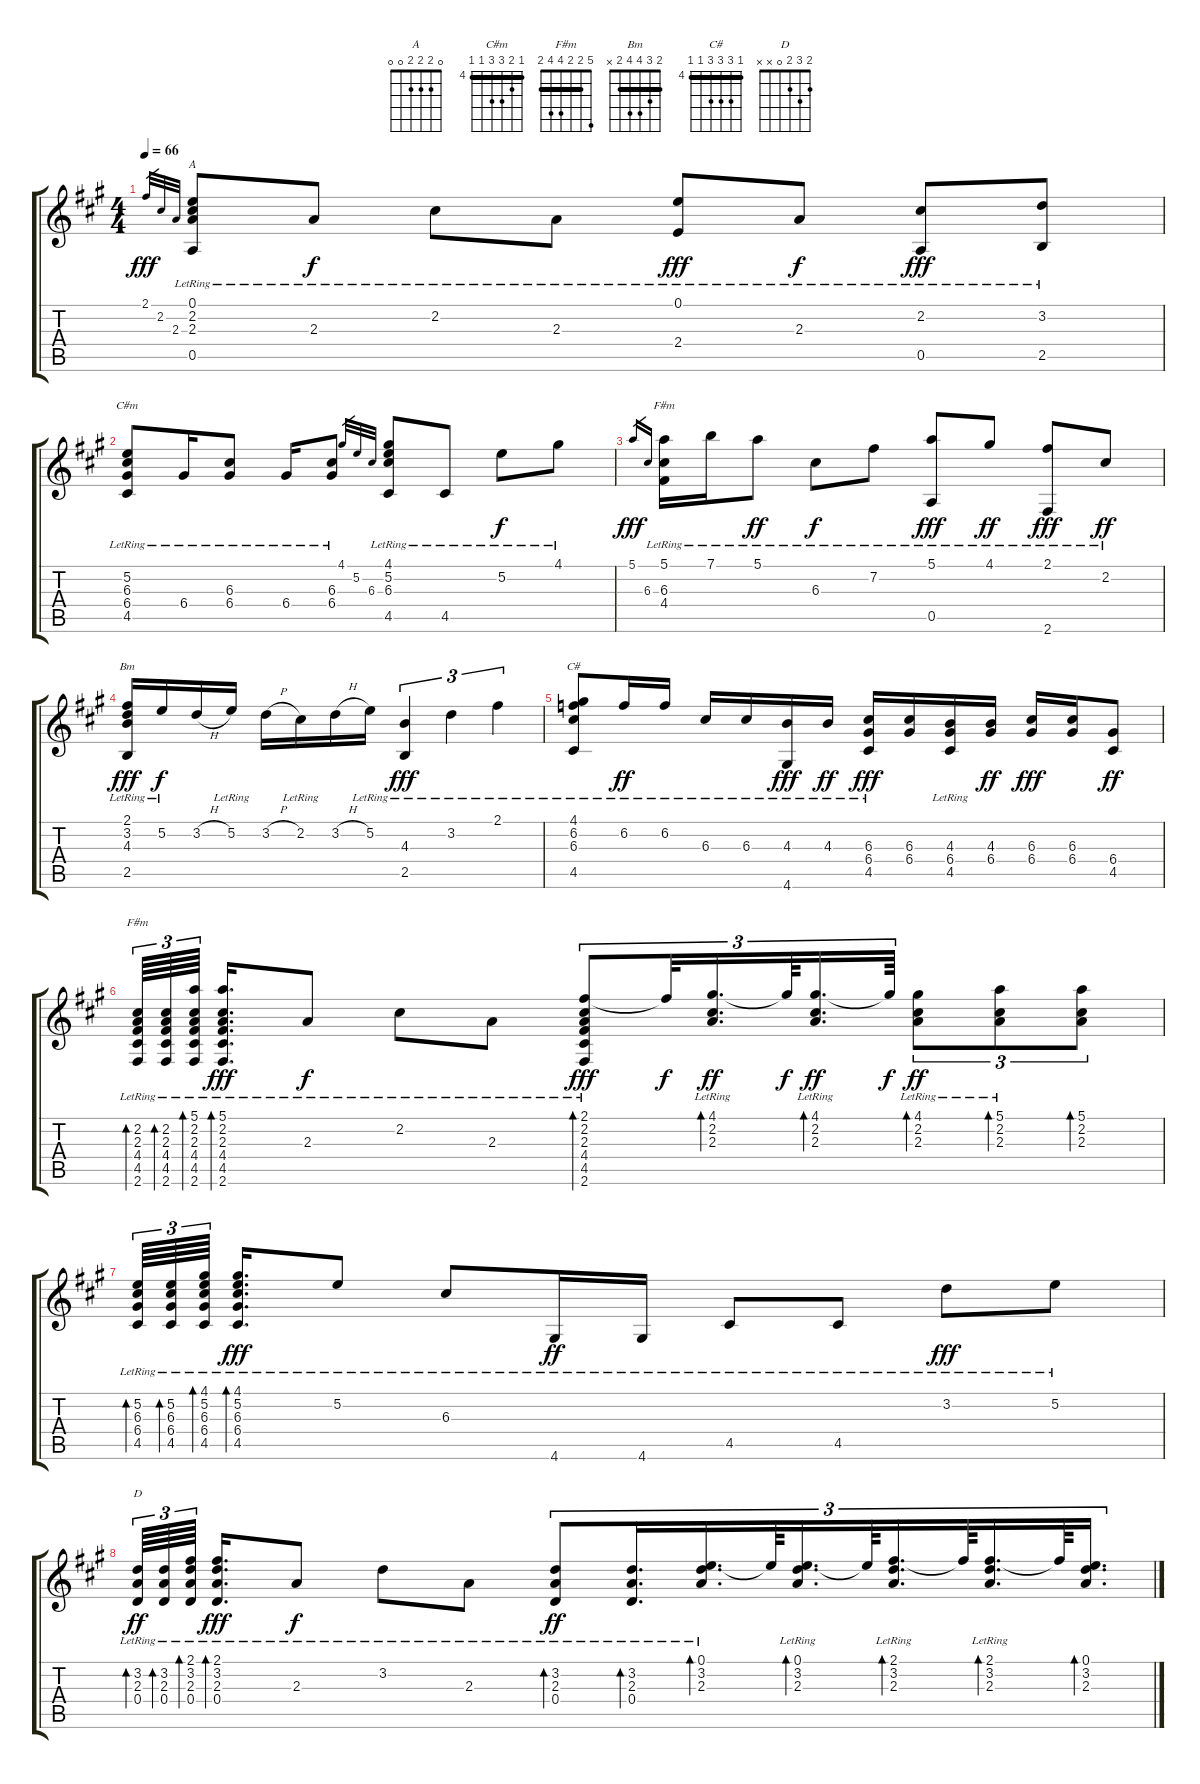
\track "" {instrument acousticguitarnylon}
\staff {score tabs}
\tuning (E4 B3 G3 D3 A2 E2) {hide}
\chord ("A" 0 2 2 2 0 0)
\chord ("C#m" 4 5 6 6 4 4) {firstfret 4 barre 4}
\chord ("F#m" 5 7 6 4 4 x) {firstfret 4 barre 4}
\chord ("Bm" 2 3 4 4 2 x) {barre 2}
\chord ("C#" 4 6 6 6 4 4) {firstfret 4 barre 4}
\chord ("F#m" 5 2 2 4 4 2) {barre 2}
\chord ("D" 2 3 2 0 x x)
\ts (4 4)
\tempo 66
\clef g2
\ks a
2.1.32{gr dy fff} 2.2.32{gr} 2.3.32{gr} (0.1{lr} 2.2{lr} 2.3{lr} 0.5{lr}).8{ch "A"} 2.3{lr}.8{dy f} 2.2{lr}.8 2.3{lr}.8 (0.1{lr} 2.4{lr}).8{dy fff} 2.3{lr}.8{dy f} (2.2{lr} 0.5{lr}).8{dy fff} (3.2{lr} 2.5{lr}).8 |
(5.2{lr} 6.3{lr} 6.4{lr} 4.5{lr}).8{ch "C#m"} 6.4{lr}.16 (6.3{lr} 6.4{lr}).8 6.4{lr}.16 (6.3{lr} 6.4{lr}).8 4.1.32{gr} 5.2.32{gr} 6.3.32{gr} (4.1{lr} 5.2{lr} 6.3{lr} 4.5{lr}).8 4.5{lr}.8 5.2{lr}.8{dy f} 4.1{lr}.8 |
5.1.16{gr dy fff} 6.3.16{gr} (5.1{lr} 6.3{lr} 4.4{lr}).16{ch "F#m"} 7.1{lr}.16 5.1{lr}.8{dy ff} 6.3{lr}.8{dy f} 7.2{lr}.8 (5.1{lr} 0.5{lr}).8{dy fff} 4.1{lr}.8{dy ff} (2.1{lr} 2.6{lr}).8{dy fff} 2.2{lr}.8{dy ff} |
(2.1{lr} 3.2{lr} 4.3{lr} 2.5{lr}).16{ch "Bm" dy fff} 5.2{lr}.16{dy f} 3.2{h}.16 5.2{lr}.16 3.2{h}.16 2.2{lr}.16 3.2{h}.16 5.2{lr}.16 (4.3{lr} 2.5).4{tu (3 2) dy fff} 3.2{lr}.4{tu (3 2)} 2.1{lr}.4{tu (3 2)} |
(4.1{lr} 6.2{lr} 6.3{lr} 4.5{lr}).8{ch "C#"} 6.2{lr}.16{dy ff} 6.2{lr}.16 6.3{lr}.16 6.3{lr}.16 (4.3{lr} 4.6{lr}).16{dy fff} 4.3{lr}.16{dy ff} (6.3 6.4 4.5{lr}).16{dy fff} (6.3 6.4).16 (4.3 6.4 4.5{lr}).16 (4.3 6.4).16{dy ff} (6.3 6.4).16{dy fff} (6.3 6.4).16 (6.4 4.5).8{dy ff} |
(2.2{lr} 2.3{lr} 4.4{lr} 4.5{lr} 2.6{lr}).64{tu (3 2) bd 30 ch "F#m"} (2.2{lr} 2.3{lr} 4.4{lr} 4.5{lr} 2.6{lr}).64{tu (3 2) bd 30 txt ""} (5.1{lr} 2.2{lr} 2.3{lr} 4.4{lr} 4.5{lr} 2.6{lr}).64{tu (3 2) bd 30 beam splitsecondary} (5.1{lr} 2.2{lr} 2.3{lr} 4.4{lr} 4.5{lr} 2.6{lr}).16{d bd 60 dy fff} 2.3{lr}.8{dy f} 2.2{lr}.8 2.3{lr}.8{txt ""} (2.1{lr} 2.2{lr} 2.3{lr} 4.4{lr} 4.5{lr} 2.6{lr}).8{tu (3 2) bd 60 dy fff} 2.1{t}.32{tu (3 2) dy f} (4.1{lr} 2.2{lr} 2.3{lr}).16{d tu (3 2) bd 30 dy ff} 4.1{t}.64{tu (3 2) dy f} (4.1{lr} 2.2{lr} 2.3{lr}).16{d tu (3 2) bd 30 dy ff} 4.1{t}.64{tu (3 2) dy f} (4.1{lr} 2.2{lr} 2.3{lr}).8{tu (3 2) bd 30 dy ff} (5.1{lr} 2.2{lr} 2.3{lr}).8{tu (3 2) bd 30} (5.1 2.2 2.3).8{tu (3 2) bd 30} |
(5.2{lr} 6.3{lr} 6.4{lr} 4.5{lr}).64{tu (3 2) bd 60} (5.2{lr} 6.3{lr} 6.4{lr} 4.5{lr}).64{tu (3 2) bd 60} (4.1{lr} 5.2{lr} 6.3{lr} 6.4{lr} 4.5{lr}).64{tu (3 2) bd 60 beam splitsecondary} (4.1{lr} 5.2{lr} 6.3{lr} 6.4{lr} 4.5{lr}).16{d bd 60 dy fff} 5.2{lr}.8 6.3{lr}.8 4.6{lr}.16{dy ff} 4.6{lr}.16 4.5{lr}.8 4.5{lr}.8 3.2{lr}.8{dy fff} 5.2{lr}.8 |
(3.2{lr} 2.3{lr} 0.4{lr}).64{tu (3 2) bd 60 ch "D" dy ff} (3.2{lr} 2.3{lr} 0.4{lr}).64{tu (3 2) bd 60} (2.1{lr} 3.2{lr} 2.3{lr} 0.4{lr}).64{tu (3 2) bd 60 beam splitsecondary} (2.1{lr} 3.2{lr} 2.3{lr} 0.4{lr}).16{d bd 60 dy fff} 2.3{lr}.8{dy f} 3.2{lr}.8 2.3{lr}.8 (3.2{lr} 2.3{lr} 0.4{lr}).8{tu (3 2) bd 30 dy ff} (3.2{lr} 2.3{lr} 0.4{lr}).16{d tu (3 2) bd 30} (0.1{lr} 3.2{lr} 2.3{lr}).16{d tu (3 2) bd 30} 0.1{t}.64{tu (3 2)} (0.1{lr} 3.2{lr} 2.3{lr}).16{d tu (3 2) bd 30} 0.1{t}.64{tu (3 2)} (2.1{lr} 3.2{lr} 2.3{lr}).16{d tu (3 2) bd 30} 2.1{t}.64{tu (3 2)} (2.1{lr} 3.2{lr} 2.3{lr}).16{d tu (3 2) bd 30} 2.1{t}.64{tu (3 2)} (0.1 3.2 2.3).16{d tu (3 2) bd 30}
